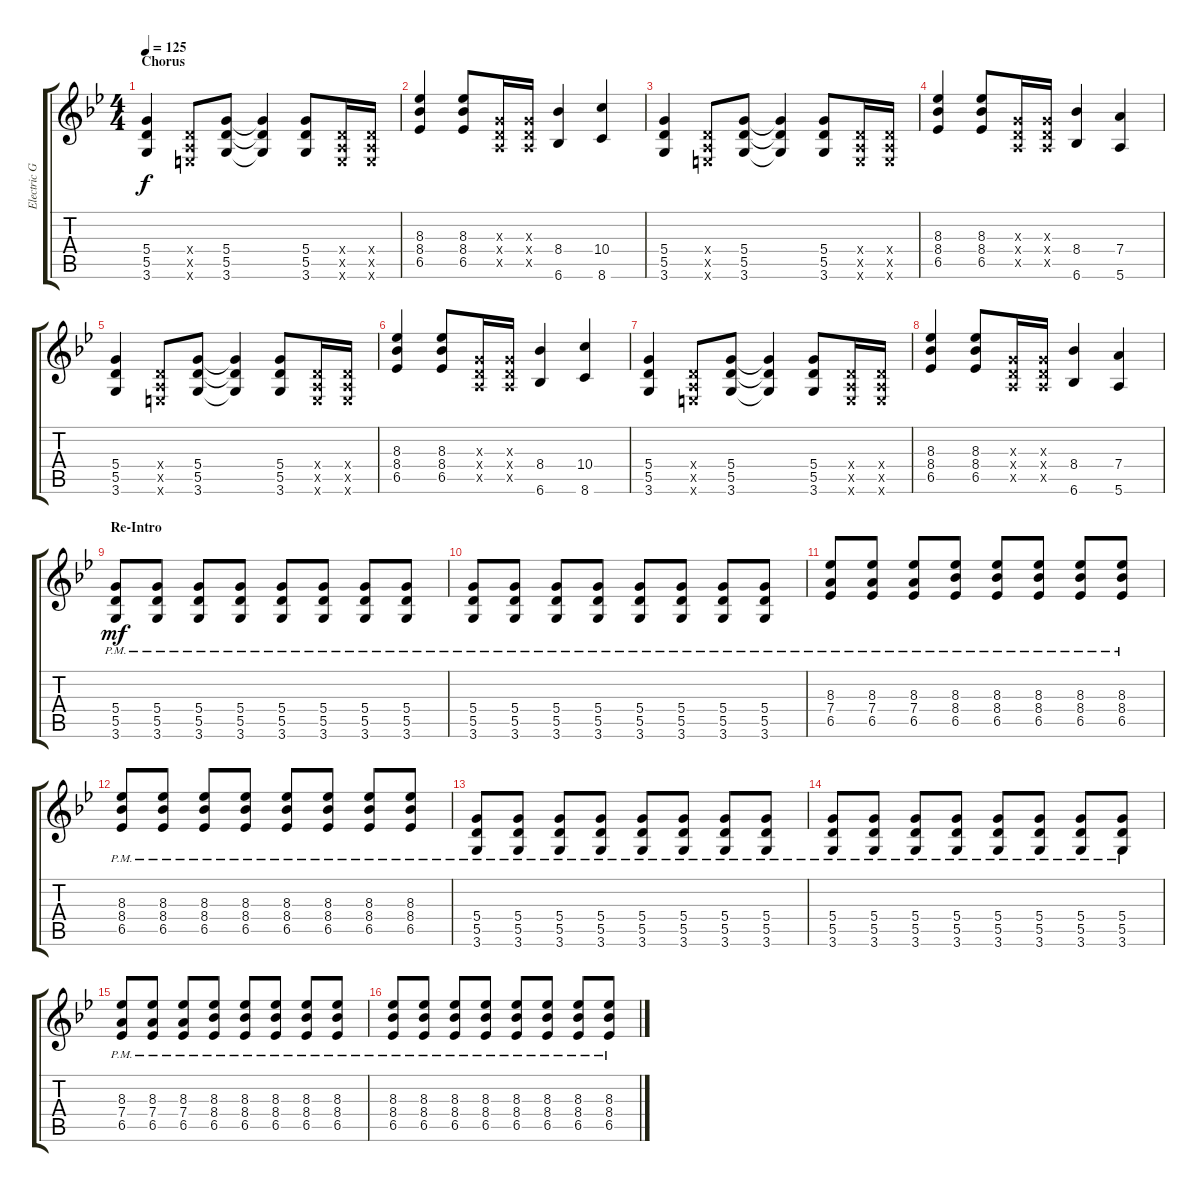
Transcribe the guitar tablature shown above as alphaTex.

\track ("Electric Guitar II" "Electric G") {instrument overdrivenguitar}
\staff {score tabs}
\tuning (E4 B3 G3 D3 A2 E2) {hide}
\ts (4 4)
\section ("" "Chorus")
\tempo 125
\clef g2
\ks gminor
(5.4 5.5 3.6).4{dy f} (0.4{x} 0.5{x} 0.6{x}).8 (5.4 5.5 3.6).8 (5.4{t} 5.5{t} 3.6{t}).4 (5.4 5.5 3.6).8 (0.4{x} 0.5{x} 0.6{x}).16 (0.4{x} 0.5{x} 0.6{x}).16 |
(8.3 8.4 6.5).4 (8.3 8.4 6.5).8 (0.3{x} 0.4{x} 0.5{x}).16 (0.3{x} 0.4{x} 0.5{x}).16 (8.4 6.6).4 (10.4 8.6).4 |
(5.4 5.5 3.6).4 (0.4{x} 0.5{x} 0.6{x}).8 (5.4 5.5 3.6).8 (5.4{t} 5.5{t} 3.6{t}).4 (5.4 5.5 3.6).8 (0.4{x} 0.5{x} 0.6{x}).16 (0.4{x} 0.5{x} 0.6{x}).16 |
(8.3 8.4 6.5).4 (8.3 8.4 6.5).8 (0.3{x} 0.4{x} 0.5{x}).16 (0.3{x} 0.4{x} 0.5{x}).16 (8.4 6.6).4 (7.4 5.6).4 |
(5.4 5.5 3.6).4 (0.4{x} 0.5{x} 0.6{x}).8 (5.4 5.5 3.6).8 (5.4{t} 5.5{t} 3.6{t}).4 (5.4 5.5 3.6).8 (0.4{x} 0.5{x} 0.6{x}).16 (0.4{x} 0.5{x} 0.6{x}).16 |
(8.3 8.4 6.5).4 (8.3 8.4 6.5).8 (0.3{x} 0.4{x} 0.5{x}).16 (0.3{x} 0.4{x} 0.5{x}).16 (8.4 6.6).4 (10.4 8.6).4 |
(5.4 5.5 3.6).4 (0.4{x} 0.5{x} 0.6{x}).8 (5.4 5.5 3.6).8 (5.4{t} 5.5{t} 3.6{t}).4 (5.4 5.5 3.6).8 (0.4{x} 0.5{x} 0.6{x}).16 (0.4{x} 0.5{x} 0.6{x}).16 |
(8.3 8.4 6.5).4 (8.3 8.4 6.5).8 (0.3{x} 0.4{x} 0.5{x}).16 (0.3{x} 0.4{x} 0.5{x}).16 (8.4 6.6).4 (7.4 5.6).4 |
\section ("" "Re-Intro")
(5.4 5.5 3.6{pm}).8{dy mf} (5.4 5.5 3.6{pm}).8 (5.4 5.5 3.6{pm}).8 (5.4 5.5 3.6{pm}).8 (5.4 5.5 3.6{pm}).8 (5.4 5.5 3.6{pm}).8 (5.4 5.5 3.6{pm}).8 (5.4 5.5 3.6{pm}).8 |
(5.4 5.5 3.6{pm}).8 (5.4 5.5 3.6{pm}).8 (5.4 5.5 3.6{pm}).8 (5.4 5.5 3.6{pm}).8 (5.4 5.5 3.6{pm}).8 (5.4 5.5 3.6{pm}).8 (5.4 5.5 3.6{pm}).8 (5.4 5.5 3.6{pm}).8 |
(8.3 7.4 6.5{pm}).8 (8.3 7.4 6.5{pm}).8 (8.3 7.4 6.5{pm}).8 (8.3 8.4 6.5{pm}).8 (8.3 8.4 6.5{pm}).8 (8.3 8.4 6.5{pm}).8 (8.3 8.4 6.5{pm}).8 (8.3 8.4 6.5{pm}).8 |
(8.3 8.4 6.5{pm}).8 (8.3 8.4 6.5{pm}).8 (8.3 8.4 6.5{pm}).8 (8.3 8.4 6.5{pm}).8 (8.3 8.4 6.5{pm}).8 (8.3 8.4 6.5{pm}).8 (8.3 8.4 6.5{pm}).8 (8.3 8.4 6.5{pm}).8 |
(5.4 5.5 3.6{pm}).8 (5.4 5.5 3.6{pm}).8 (5.4 5.5 3.6{pm}).8 (5.4 5.5 3.6{pm}).8 (5.4 5.5 3.6{pm}).8 (5.4 5.5 3.6{pm}).8 (5.4 5.5 3.6{pm}).8 (5.4 5.5 3.6{pm}).8 |
(5.4 5.5 3.6{pm}).8 (5.4 5.5 3.6{pm}).8 (5.4 5.5 3.6{pm}).8 (5.4 5.5 3.6{pm}).8 (5.4 5.5 3.6{pm}).8 (5.4 5.5 3.6{pm}).8 (5.4 5.5 3.6{pm}).8 (5.4 5.5 3.6{pm}).8 |
(8.3 7.4 6.5{pm}).8 (8.3 7.4 6.5{pm}).8 (8.3 7.4 6.5{pm}).8 (8.3 8.4 6.5{pm}).8 (8.3 8.4 6.5{pm}).8 (8.3 8.4 6.5{pm}).8 (8.3 8.4 6.5{pm}).8 (8.3 8.4 6.5{pm}).8 |
(8.3 8.4 6.5{pm}).8 (8.3 8.4 6.5{pm}).8 (8.3 8.4 6.5{pm}).8 (8.3 8.4 6.5{pm}).8 (8.3 8.4 6.5{pm}).8 (8.3 8.4 6.5{pm}).8 (8.3 8.4 6.5{pm}).8 (8.3 8.4 6.5{pm}).8
